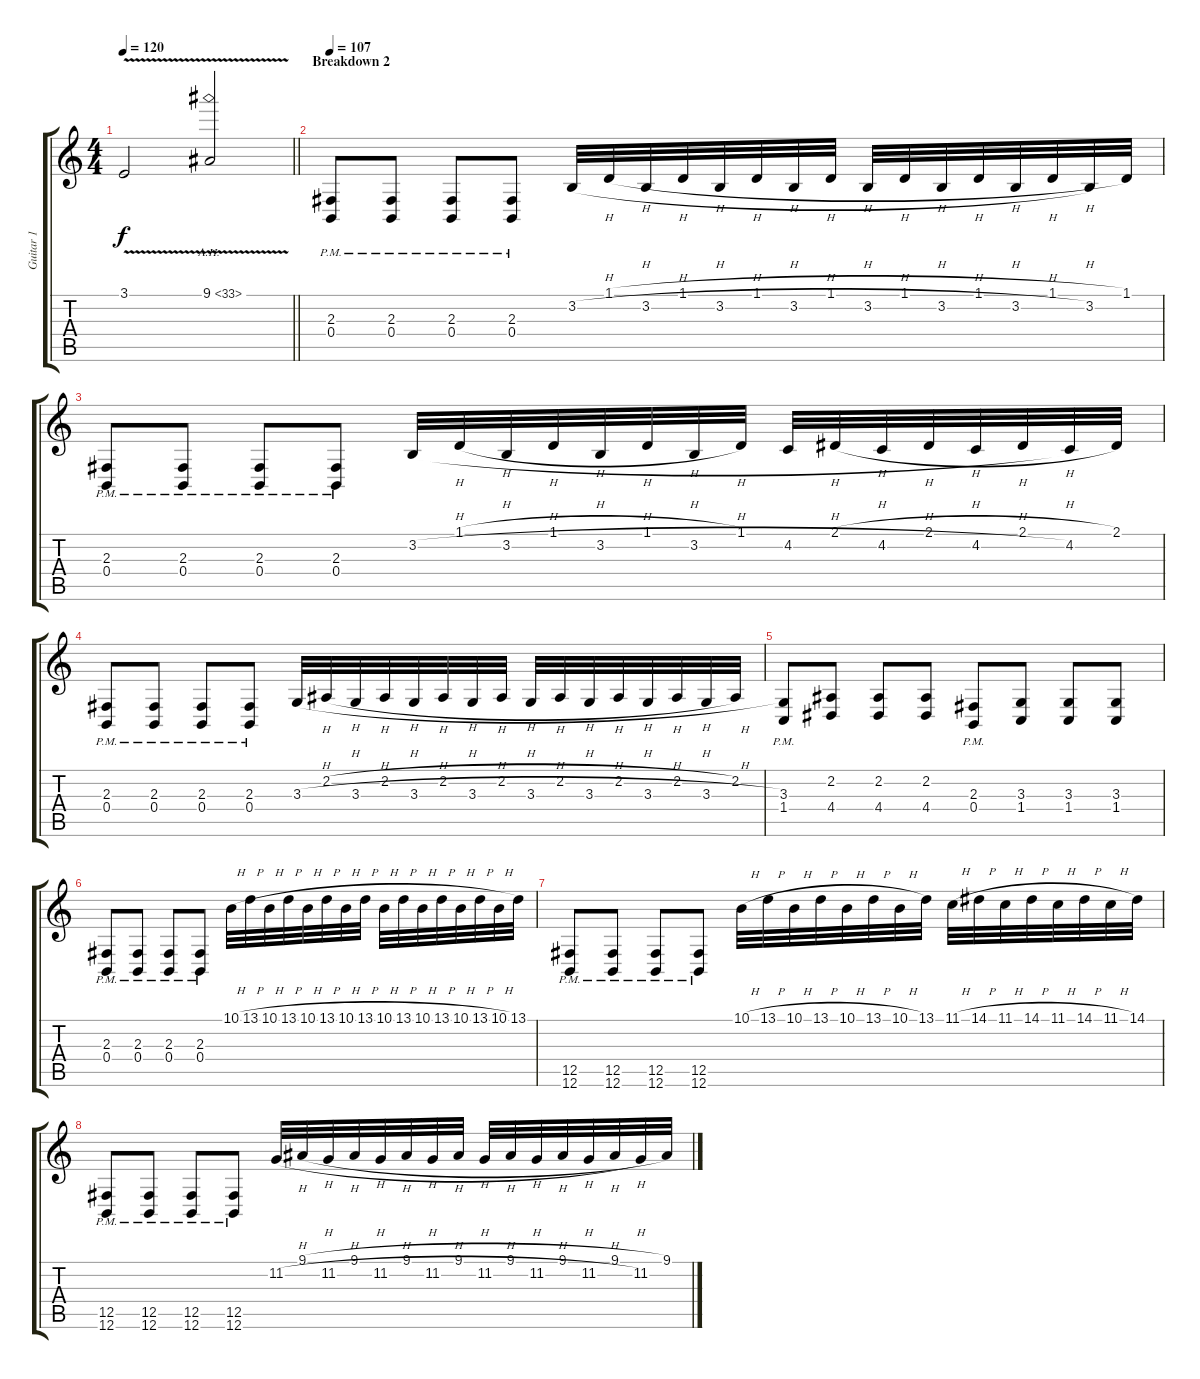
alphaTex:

\track ("Guitar 1" "Guitar 1") {instrument brightacousticpiano}
\staff {score tabs}
\tuning (Db4 Ab3 E3 B2 Gb2 B1) {hide}
\ts (4 4)
\tempo 120
\clef g2
\barLineRight lightlight
\ks c
3.1{v}.2{dy f} 9.1{ah 24 v}.2 |
\section ("" "Breakdown 2")
\tempo 107
(2.3{pm} 0.4{pm}).8 (2.3{pm} 0.4{pm}).8 (2.3{pm} 0.4{pm}).8 (2.3{pm} 0.4{pm}).8 3.2{h}.32 1.1{h}.32 3.2{h}.32 1.1{h}.32 3.2{h}.32 1.1{h}.32 3.2{h}.32 1.1{h}.32 3.2{h}.32 1.1{h}.32 3.2{h}.32 1.1{h}.32 3.2{h}.32 1.1{h}.32 3.2.32 1.1.32 |
(2.3{pm} 0.4{pm}).8 (2.3{pm} 0.4{pm}).8 (2.3{pm} 0.4{pm}).8 (2.3{pm} 0.4{pm}).8 3.2{h}.32 1.1{h}.32 3.2{h}.32 1.1{h}.32 3.2{h}.32 1.1{h}.32 3.2{h}.32 1.1.32 4.2{h}.32 2.1{h}.32 4.2{h}.32 2.1{h}.32 4.2{h}.32 2.1{h}.32 4.2.32 2.1.32 |
(2.3{pm} 0.4{pm}).8 (2.3{pm} 0.4{pm}).8 (2.3{pm} 0.4{pm}).8 (2.3{pm} 0.4{pm}).8 3.3{h}.32 2.2{h}.32 3.3{h}.32 2.2{h}.32 3.3{h}.32 2.2{h}.32 3.3{h}.32 2.2{h}.32 3.3{h}.32 2.2{h}.32 3.3{h}.32 2.2{h}.32 3.3{h}.32 2.2{h}.32 3.3{h}.32 2.2.32 |
(3.3{pm} 1.4{pm}).8 (2.2 4.4).8 (2.2 4.4).8 (2.2 4.4).8 (2.3{pm} 0.4{pm}).8 (3.3 1.4).8 (3.3 1.4).8 (3.3 1.4).8 |
(2.3{pm} 0.4{pm}).8 (2.3{pm} 0.4{pm}).8 (2.3{pm} 0.4{pm}).8 (2.3{pm} 0.4{pm}).8 10.1{h}.32 13.1{h}.32 10.1{h}.32 13.1{h}.32 10.1{h}.32 13.1{h}.32 10.1{h}.32 13.1{h}.32 10.1{h}.32 13.1{h}.32 10.1{h}.32 13.1{h}.32 10.1{h}.32 13.1{h}.32 10.1{h}.32 13.1.32 |
(12.5{pm} 12.6{pm}).8 (12.5{pm} 12.6{pm}).8 (12.5{pm} 12.6{pm}).8 (12.5{pm} 12.6{pm}).8 10.1{h}.32 13.1{h}.32 10.1{h}.32 13.1{h}.32 10.1{h}.32 13.1{h}.32 10.1{h}.32 13.1.32 11.1{h}.32 14.1{h}.32 11.1{h}.32 14.1{h}.32 11.1{h}.32 14.1{h}.32 11.1{h}.32 14.1.32 |
(12.5{pm} 12.6{pm}).8 (12.5{pm} 12.6{pm}).8 (12.5{pm} 12.6{pm}).8 (12.5{pm} 12.6{pm}).8 11.2{h}.32 9.1{h}.32 11.2{h}.32 9.1{h}.32 11.2{h}.32 9.1{h}.32 11.2{h}.32 9.1{h}.32 11.2{h}.32 9.1{h}.32 11.2{h}.32 9.1{h}.32 11.2{h}.32 9.1{h}.32 11.2.32 9.1.32
